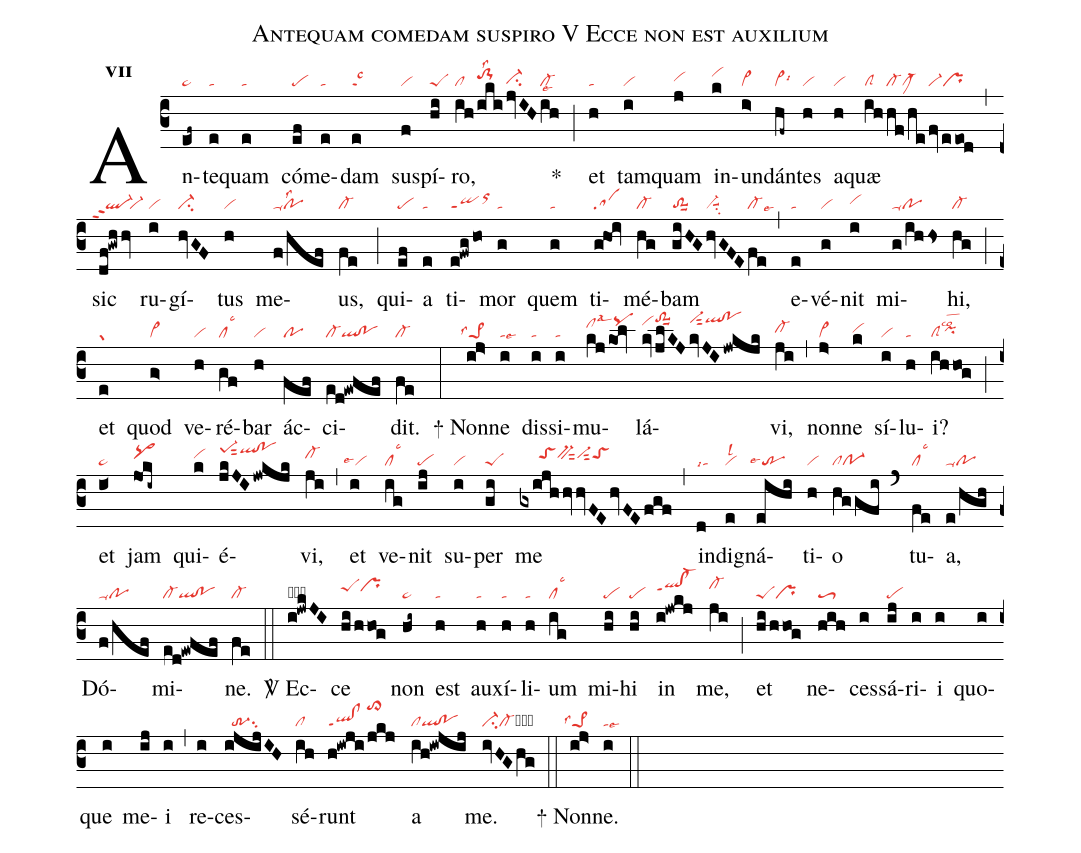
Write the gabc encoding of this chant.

name:Antequam comedam suspiro V Ecce non est auxilium;
office-part:re;
mode:7;
nabc-lines:1;
%%
initial-style: 1;
name:Antequam comedam suspiro;
mode: 7;
office-part: Responsorium;
annotation: Resp.;
annotation: vii;
nabc-lines:1;
%%
(c3) An(ef~|pe~)te(e|ta)quam(e|ta) cóm(ef|pe)e(e|ta)dam(e|talsc3) sus(f|vi)pí(hi|peS)ro,(ih|cl|iki|to-1hilss2|jvIH|ci-hg|ih|cl-lse8) <sp>*</sp>(;) et(h|ta) tam(i|vi)quam(j|vihh) in(k|vihj)un(i>|vi>)dán(hf~|vi>lsi6)tes(h|vi) a(h|vi)quæ(ih|clS|hf/he|cl-clM-|fveeod|vi-pr) (,) sic(df!gwhhv|``ql-ppt2`vi-) ru(i|vi)gí(hvGF|ci-)tus(h|vi) me(f/hef|poppu1lss2)us,(fe|cl-) (;) qui(ef|pe)a(e|ta) ti(e!fwg/ho|qippt1orhj)mor(g|ta) quem(g|ta) ti(g!hoi|sa)mé(hg|cl-)bam(giHG|to-1suu1|hvGFE|vi-suu1su2|fe|cl-lse9) (,) e(e|ta)vé(g|vi)nit(i|vihh) mi(g/ihhs|poppu1)hi,(hg|cl-) (;) et(e|gr) quod(g>|vi>) ve(h|vi)ré(gf|cllsc3)bar(h|vi) ác(fef|po)ci(ed!ewfef|cl-ql!po)dit.(fe|cl-) (:)

<sp>+</sp> Non(ij>|``pe>1lss4)ne(i|talse6) dis(i|ta)si(i|ta)mu(kj/kol|clhjlsal3pqhk)lá(kvjlKJ|vihkto-1hlsuu1|kvJI/jwkjk|vi-hlsut2qlhl!pohl)vi,(ji|cl-hh) (,) non(j>|vi>)ne(k|vihh) sí(i|vi)lu(h|ta)i?(ih/hog|clSpihhlsco2) (;) et(i<|pe~) jam(jo@ki~|pq>hi) qui(k|vihi)é(jkJI/jwkjk|pe-1hksut2qlhk!pohk)vi,(ji|cl-hi) (,) et(i|``vilse4) ve(ig|cllsc3)nit(ij|pe) su(i|vi)per(gi|peS) me(gxijh/hvhvFE/hvFEfgf|//////toShibv-hisut2vi-hisut2toShi) (,) in(d|talsi4)dig(e|vilsl2)ná(eihi|``trlse4)ti(h|vi)o(hg/gfi|clpo-1) (`) tu(fe|cllsc3)a,(e/hgh|poppu1) Dó(f/hef|poppu1)mi(ed!ewfef|cl-ql!po)ne.(fe|cl-) (::)

<sp>V/</sp> Ec(i!jwkJI|obvihhql-hksu2)ce(hi/hhog|peShiprhi) non(hi~|pe~) est(h|ta) au(h|ta)xí(h|ta)li(h|ta)um(ig|cllsc3) mi(hi|pe)hi(hi|pe) in(i!jwkj|qlhi!cl-hippt1) me,(ji|cl-hj) (;) et(hi/hhog|peSpr) ne(hih|toS3)ces(i)sá(ij|pe)ri(i)i(i) quo(i)que(i) me(ij)i(i) (,) re(i)ces(ijijIH|//tr-3su2)sé(ih|cl)runt(h!iwji/jkj|ql!clppt1/to>hm) a(ih!iwjij|clql!po) me.(ivHGhg|ci-cl-cb) (::)

<sp>+</sp> Non(ij>|``pe>1lss4)ne.(i|talse6) (::)
